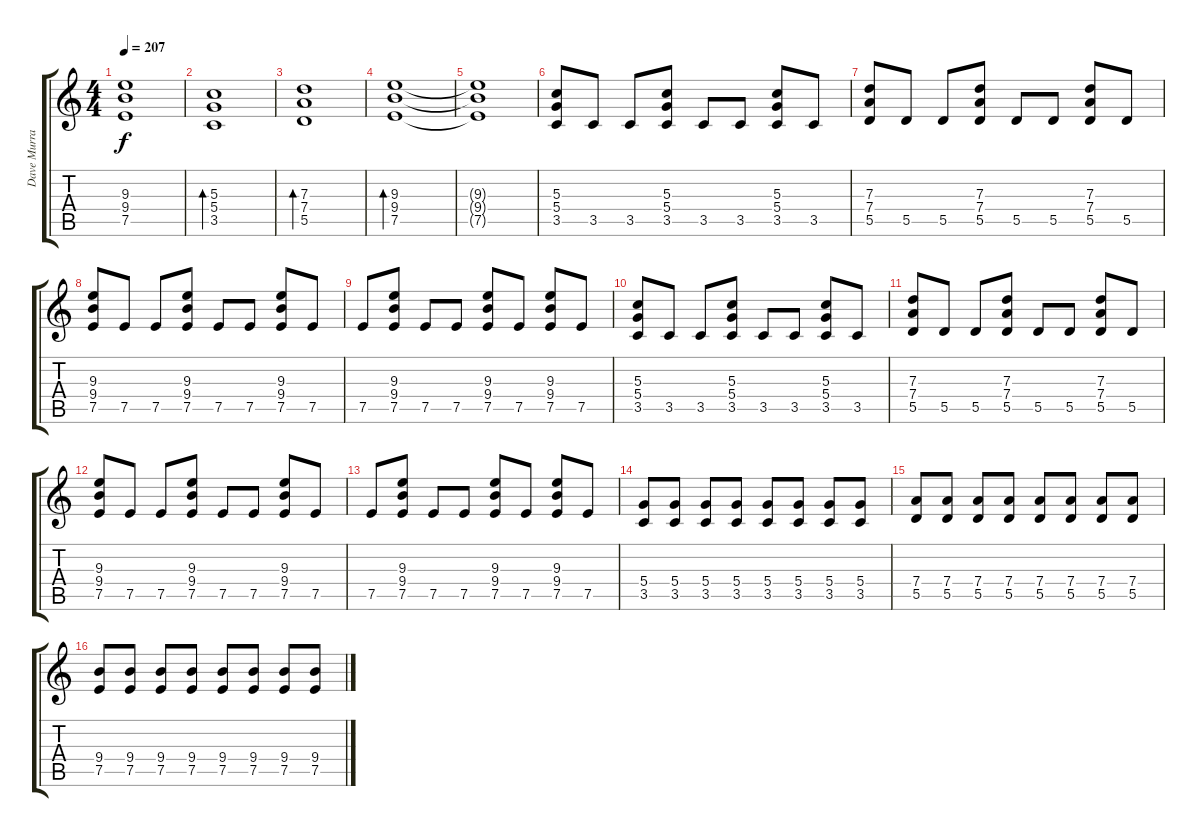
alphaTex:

\track ("Dave Murray" "Dave Murra") {instrument distortionguitar}
\staff {score tabs}
\tuning (E4 B3 G3 D3 A2 E2) {hide}
\ts (4 4)
\tempo 207
\clef g2
\ks c
(9.3{t} 9.4{t} 7.5{t}).1{dy f} |
(5.3 5.4 3.5).1{bd 120} |
(7.3 7.4 5.5).1{bd 120} |
(9.3 9.4 7.5).1{bd 120} |
(9.3{t} 9.4{t} 7.5{t}).1 |
(5.3 5.4 3.5).8{volume 11} 3.5.8 3.5.8 (5.3 5.4 3.5).8 3.5.8 3.5.8 (5.3 5.4 3.5).8 3.5.8 |
(7.3 7.4 5.5).8 5.5.8 5.5.8 (7.3 7.4 5.5).8 5.5.8 5.5.8 (7.3 7.4 5.5).8 5.5.8 |
(9.3 9.4 7.5).8 7.5.8 7.5.8 (9.3 9.4 7.5).8 7.5.8 7.5.8 (9.3 9.4 7.5).8 7.5.8 |
7.5.8 (9.3 9.4 7.5).8 7.5.8 7.5.8 (9.3 9.4 7.5).8 7.5.8 (9.3 9.4 7.5).8 7.5.8 |
(5.3 5.4 3.5).8 3.5.8 3.5.8 (5.3 5.4 3.5).8 3.5.8 3.5.8 (5.3 5.4 3.5).8 3.5.8 |
(7.3 7.4 5.5).8 5.5.8 5.5.8 (7.3 7.4 5.5).8 5.5.8 5.5.8 (7.3 7.4 5.5).8 5.5.8 |
(9.3 9.4 7.5).8 7.5.8 7.5.8 (9.3 9.4 7.5).8 7.5.8 7.5.8 (9.3 9.4 7.5).8 7.5.8 |
7.5.8 (9.3 9.4 7.5).8 7.5.8 7.5.8 (9.3 9.4 7.5).8 7.5.8 (9.3 9.4 7.5).8 7.5.8 |
(5.4 3.5).8 (5.4 3.5).8 (5.4 3.5).8 (5.4 3.5).8 (5.4 3.5).8 (5.4 3.5).8 (5.4 3.5).8 (5.4 3.5).8 |
(7.4 5.5).8 (7.4 5.5).8 (7.4 5.5).8 (7.4 5.5).8 (7.4 5.5).8 (7.4 5.5).8 (7.4 5.5).8 (7.4 5.5).8 |
(9.4 7.5).8 (9.4 7.5).8 (9.4 7.5).8 (9.4 7.5).8 (9.4 7.5).8 (9.4 7.5).8 (9.4 7.5).8 (9.4 7.5).8
